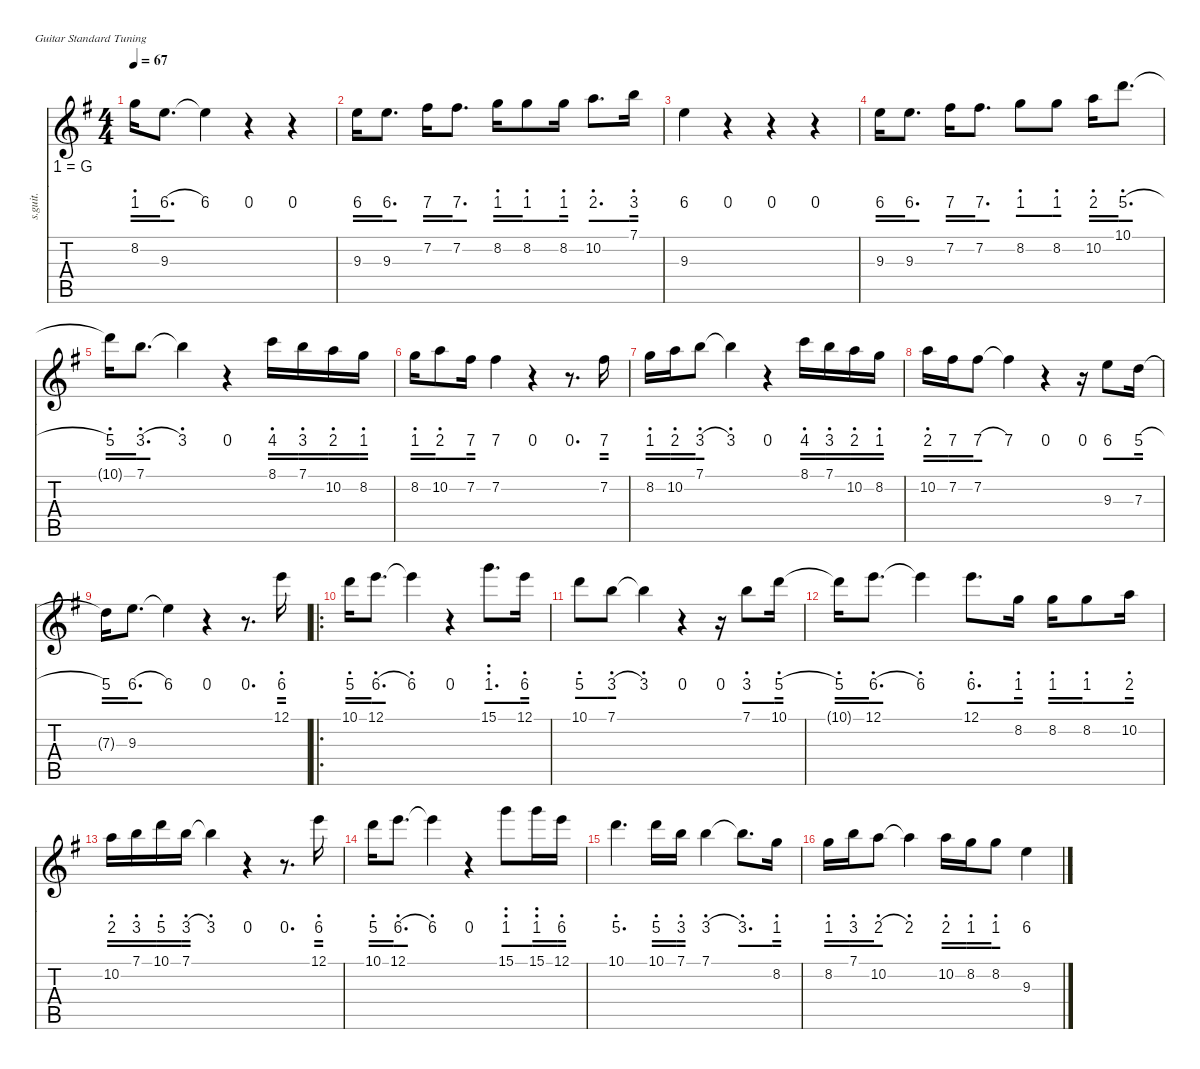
\defaultSystemsLayout 4
\hideDynamics
\bracketExtendMode nobrackets
\chordDiagramsInScore
\track ("Steel Guitar" "s.guit.") {defaultSystemsLayout 4 instrument acousticguitarsteel}
\staff {score tabs numbered}
\tuning (E4 B3 G3 D3 A2 E2)
\ts (4 4)
\tempo 67
\clef g2
\ks g
8.2{acc forcenatural}.16{dy mf} 9.3{acc forcenatural}.8{d} 9.3{t acc forcenatural}.4 r.4 r.4 |
9.3{acc forcenatural}.16 9.3{acc forcenatural}.8{d} 7.2{acc #}.16 7.2{acc #}.8{d} 8.2{acc forcenatural}.16 8.2{acc forcenatural}.8 8.2{acc forcenatural}.16 10.2{acc forcenatural}.8{d} 7.1{acc forcenatural}.16 |
9.3{acc forcenatural}.4 r.4 r.4 r.4 |
9.3{acc forcenatural}.16 9.3{acc forcenatural}.8{d} 7.2{acc #}.16 7.2{acc #}.8{d} 8.2{acc forcenatural}.8 8.2{acc forcenatural}.8 10.2{acc forcenatural}.16 10.1{acc forcenatural}.8{d} |
10.1{t acc forcenatural}.16 7.1{acc forcenatural}.8{d} 7.1{t acc forcenatural}.4 r.4 8.1{acc forcenatural}.16 7.1{acc forcenatural}.16 10.2{acc forcenatural}.16 8.2{acc forcenatural}.16 |
8.2{acc forcenatural}.16 10.2{acc forcenatural}.8 7.2{acc #}.16 7.2{acc #}.4 r.4 r.8{d} 7.2{acc #}.16 |
8.2{acc forcenatural}.16 10.2{acc forcenatural}.16 7.1{acc forcenatural}.8 7.1{t acc forcenatural}.4 r.4 8.1{acc forcenatural}.16 7.1{acc forcenatural}.16 10.2{acc forcenatural}.16 8.2{acc forcenatural}.16 |
10.2{acc forcenatural}.16 7.2{acc #}.16 7.2{acc #}.8 7.2{t acc #}.4 r.4 r.16 9.3{acc forcenatural}.8 7.3{acc forcenatural}.16 |
7.3{t acc forcenatural}.16 9.3{acc forcenatural}.8{d} 9.3{t acc forcenatural}.4 r.4 r.8{d} 12.1{acc forcenatural}.16 |
\ro
10.1{acc forcenatural}.16 12.1{acc forcenatural}.8{d} 12.1{t acc forcenatural}.4 r.4 15.1{acc forcenatural}.8{d} 12.1{acc forcenatural}.16 |
10.1{acc forcenatural}.8 7.1{acc forcenatural}.8 7.1{t acc forcenatural}.4 r.4 r.16 7.1{acc forcenatural}.8 10.1{acc forcenatural}.16 |
10.1{t acc forcenatural}.16 12.1{acc forcenatural}.8{d} 12.1{t acc forcenatural}.4 12.1{acc forcenatural}.8{d} 8.2{acc forcenatural}.16 8.2{acc forcenatural}.16 8.2{acc forcenatural}.8 10.2{acc forcenatural}.16 |
10.2{acc forcenatural}.16 7.1{acc forcenatural}.16 10.1{acc forcenatural}.16 7.1{acc forcenatural}.16 7.1{t acc forcenatural}.4 r.4 r.8{d} 12.1{acc forcenatural}.16 |
10.1{acc forcenatural}.16 12.1{acc forcenatural}.8{d} 12.1{t acc forcenatural}.4 r.4 15.1{acc forcenatural}.8 15.1{acc forcenatural}.16 12.1{acc forcenatural}.16 |
10.1{acc forcenatural}.4{d} 10.1{acc forcenatural}.16 7.1{acc forcenatural}.16 7.1{acc forcenatural}.4 7.1{t acc forcenatural}.8{d} 8.2{acc forcenatural}.16 |
8.2{acc forcenatural}.16 7.1{acc forcenatural}.16 10.2{acc forcenatural}.8 10.2{t acc forcenatural}.4 10.2{acc forcenatural}.16 8.2{acc forcenatural}.16 8.2{acc forcenatural}.8 9.3{acc forcenatural}.4
